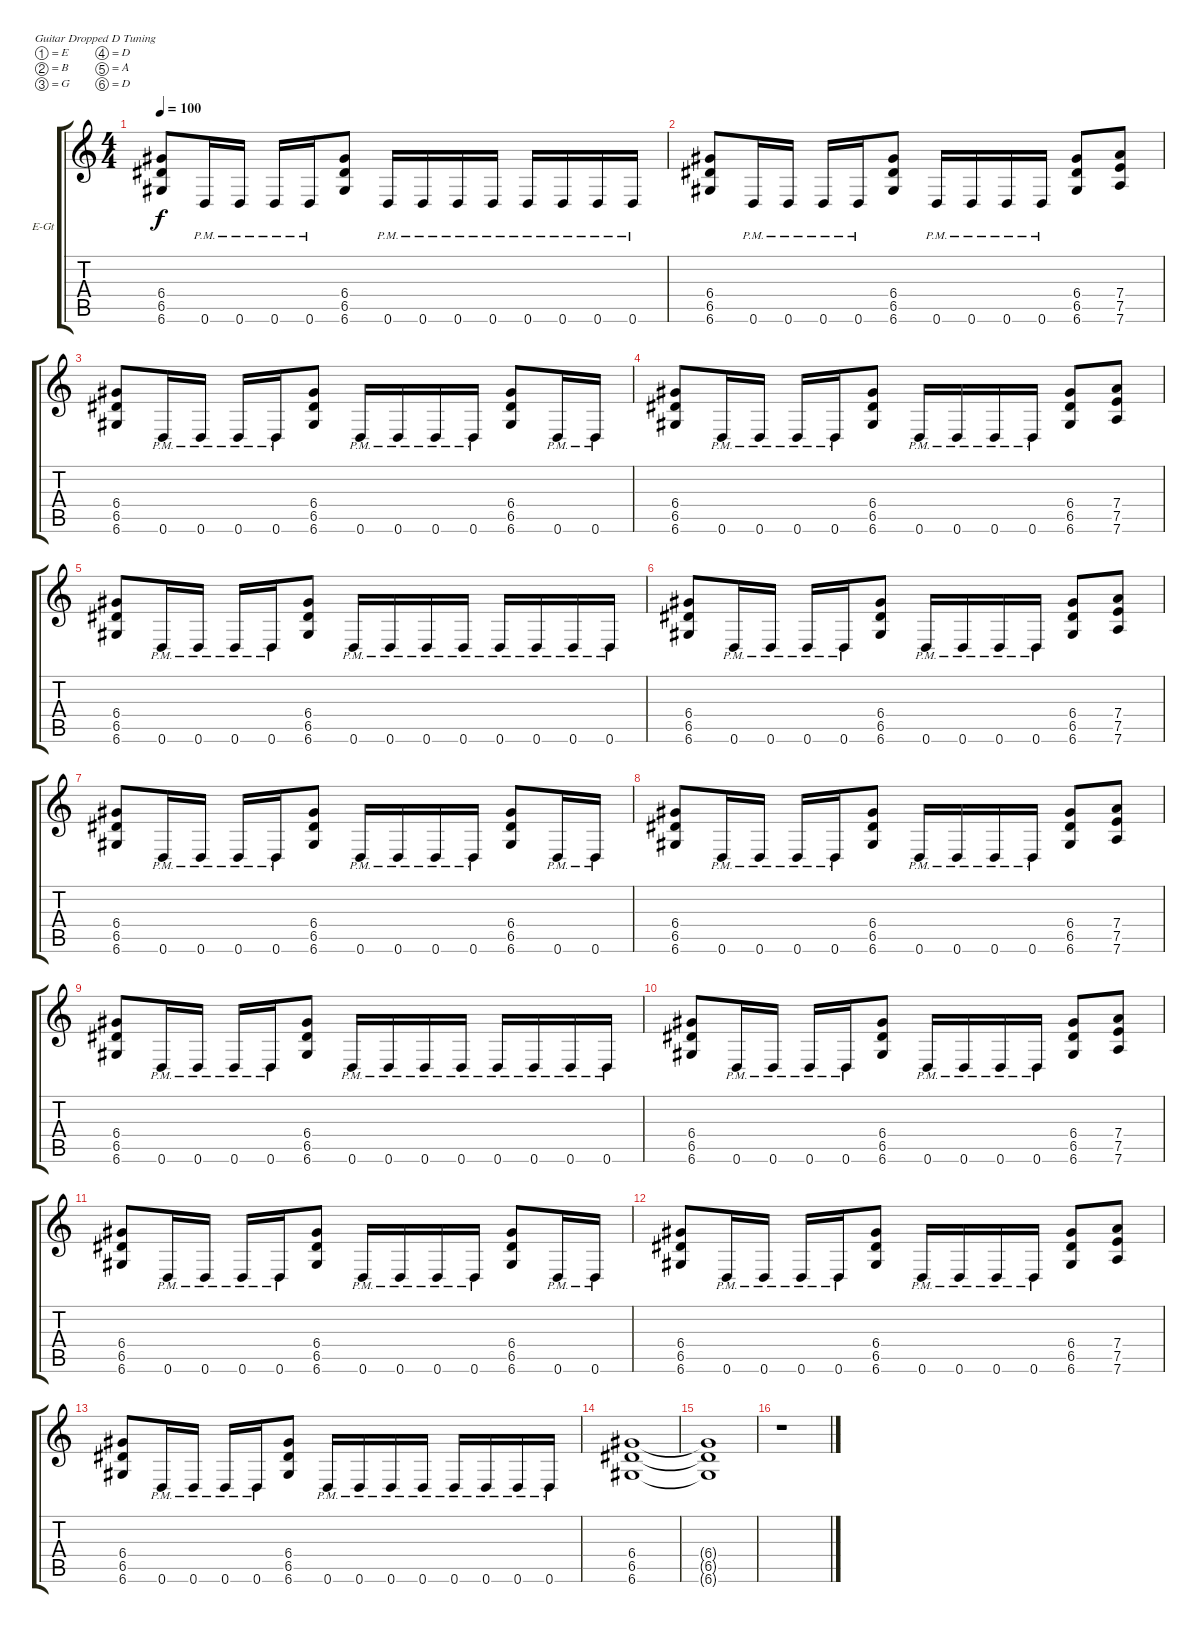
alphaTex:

\bracketExtendMode groupsimilarinstruments
\firstSystemTrackNameOrientation horizontal
\otherSystemsTrackNameOrientation horizontal
\track ("Distortion-guitar (Paul)" "E-Gt") {instrument distortionguitar}
\staff {score tabs}
\tuning (E4 B3 G3 D3 A2 D2)
\ts (4 4)
\tempo 100
\clef g2
\ks c
(6.4 6.5 6.6).8{dy f} 0.6{pm}.16 0.6{pm}.16 0.6{pm}.16 0.6{pm}.16 (6.4 6.5 6.6).8 0.6{pm}.16 0.6{pm}.16 0.6{pm}.16 0.6{pm}.16 0.6{pm}.16 0.6{pm}.16 0.6{pm}.16 0.6{pm}.16 |
(6.4 6.5 6.6).8 0.6{pm}.16 0.6{pm}.16 0.6{pm}.16 0.6{pm}.16 (6.4 6.5 6.6).8 0.6{pm}.16 0.6{pm}.16 0.6{pm}.16 0.6{pm}.16 (6.4 6.5 6.6).8 (7.4 7.5 7.6).8 |
(6.4 6.5 6.6).8 0.6{pm}.16 0.6{pm}.16 0.6{pm}.16 0.6{pm}.16 (6.4 6.5 6.6).8 0.6{pm}.16 0.6{pm}.16 0.6{pm}.16 0.6{pm}.16 (6.4 6.5 6.6).8 0.6{pm}.16 0.6{pm}.16 |
(6.4 6.5 6.6).8 0.6{pm}.16 0.6{pm}.16 0.6{pm}.16 0.6{pm}.16 (6.4 6.5 6.6).8 0.6{pm}.16 0.6{pm}.16 0.6{pm}.16 0.6{pm}.16 (6.4 6.5 6.6).8 (7.4 7.5 7.6).8 |
(6.4 6.5 6.6).8 0.6{pm}.16 0.6{pm}.16 0.6{pm}.16 0.6{pm}.16 (6.4 6.5 6.6).8 0.6{pm}.16 0.6{pm}.16 0.6{pm}.16 0.6{pm}.16 0.6{pm}.16 0.6{pm}.16 0.6{pm}.16 0.6{pm}.16 |
(6.4 6.5 6.6).8 0.6{pm}.16 0.6{pm}.16 0.6{pm}.16 0.6{pm}.16 (6.4 6.5 6.6).8 0.6{pm}.16 0.6{pm}.16 0.6{pm}.16 0.6{pm}.16 (6.4 6.5 6.6).8 (7.4 7.5 7.6).8 |
(6.4 6.5 6.6).8 0.6{pm}.16 0.6{pm}.16 0.6{pm}.16 0.6{pm}.16 (6.4 6.5 6.6).8 0.6{pm}.16 0.6{pm}.16 0.6{pm}.16 0.6{pm}.16 (6.4 6.5 6.6).8 0.6{pm}.16 0.6{pm}.16 |
(6.4 6.5 6.6).8 0.6{pm}.16 0.6{pm}.16 0.6{pm}.16 0.6{pm}.16 (6.4 6.5 6.6).8 0.6{pm}.16 0.6{pm}.16 0.6{pm}.16 0.6{pm}.16 (6.4 6.5 6.6).8 (7.4 7.5 7.6).8 |
(6.4 6.5 6.6).8 0.6{pm}.16 0.6{pm}.16 0.6{pm}.16 0.6{pm}.16 (6.4 6.5 6.6).8 0.6{pm}.16 0.6{pm}.16 0.6{pm}.16 0.6{pm}.16 0.6{pm}.16 0.6{pm}.16 0.6{pm}.16 0.6{pm}.16 |
(6.4 6.5 6.6).8 0.6{pm}.16 0.6{pm}.16 0.6{pm}.16 0.6{pm}.16 (6.4 6.5 6.6).8 0.6{pm}.16 0.6{pm}.16 0.6{pm}.16 0.6{pm}.16 (6.4 6.5 6.6).8 (7.4 7.5 7.6).8 |
(6.4 6.5 6.6).8 0.6{pm}.16 0.6{pm}.16 0.6{pm}.16 0.6{pm}.16 (6.4 6.5 6.6).8 0.6{pm}.16 0.6{pm}.16 0.6{pm}.16 0.6{pm}.16 (6.4 6.5 6.6).8 0.6{pm}.16 0.6{pm}.16 |
(6.4 6.5 6.6).8 0.6{pm}.16 0.6{pm}.16 0.6{pm}.16 0.6{pm}.16 (6.4 6.5 6.6).8 0.6{pm}.16 0.6{pm}.16 0.6{pm}.16 0.6{pm}.16 (6.4 6.5 6.6).8 (7.4 7.5 7.6).8 |
(6.4 6.5 6.6).8 0.6{pm}.16 0.6{pm}.16 0.6{pm}.16 0.6{pm}.16 (6.4 6.5 6.6).8 0.6{pm}.16 0.6{pm}.16 0.6{pm}.16 0.6{pm}.16 0.6{pm}.16 0.6{pm}.16 0.6{pm}.16 0.6{pm}.16 |
(6.4 6.5 6.6).1 |
(6.4{t} 6.5{t} 6.6{t}).1 |
r.1
